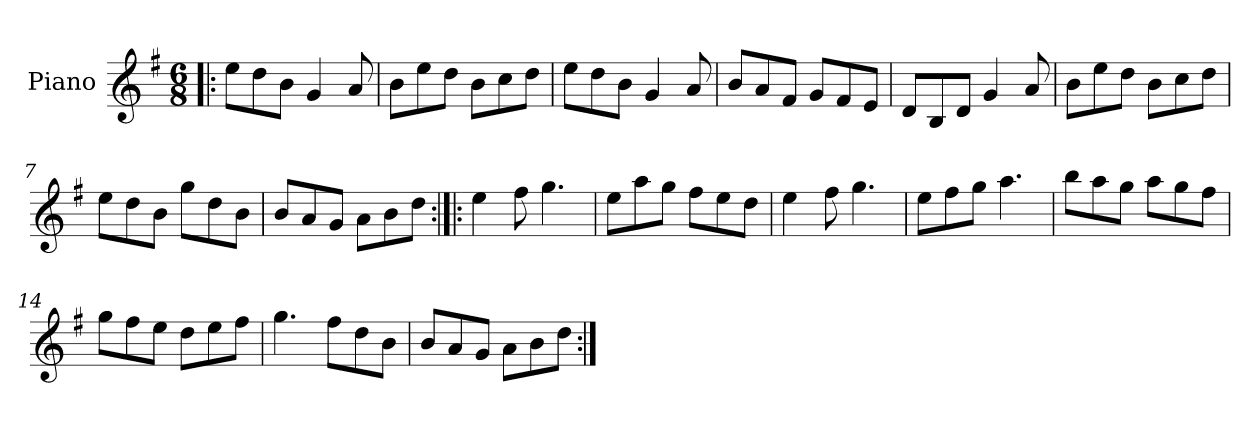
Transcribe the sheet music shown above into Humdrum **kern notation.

**kern
*part1
*staff1
*I"Piano
*I'Pno
*clefG2
*k[f#]
*G:
*M6/8
=1!|:
8ee\L
8dd\
8b\J
4g/
8a/
=2
8b\L
8ee\
8dd\J
8b\L
8cc\
8dd\J
=3
8ee\L
8dd\
8b\J
4g/
8a/
=4
8b/L
8a/
8f#/J
8g/L
8f#/
8e/J
=5
8d/L
8B/
8d/J
4g/
8a/
!!LO:LB:g=z
=6
8b\L
8ee\
8dd\J
8b\L
8cc\
8dd\J
=7
8ee\L
8dd\
8b\J
8gg\L
8dd\
8b\J
=8
8b/L
8a/
8g/J
8a\L
8b\
8dd\J
=9:|!|:
4ee\
8ff#\
4.gg\
=10
8ee\L
8aa\
8gg\J
8ff#\L
8ee\
8dd\J
=11
4ee\
8ff#\
4.gg\
!!LO:LB:g=z
=12
8ee\L
8ff#\
8gg\J
4.aa\
=13
8bb\L
8aa\
8gg\J
8aa\L
8gg\
8ff#\J
=14
8gg\L
8ff#\
8ee\J
8dd\L
8ee\
8ff#\J
=15
4.gg\
8ff#\L
8dd\
8b\J
=16
8b/L
8a/
8g/J
8a\L
8b\
8dd\J
=:|!
*-
